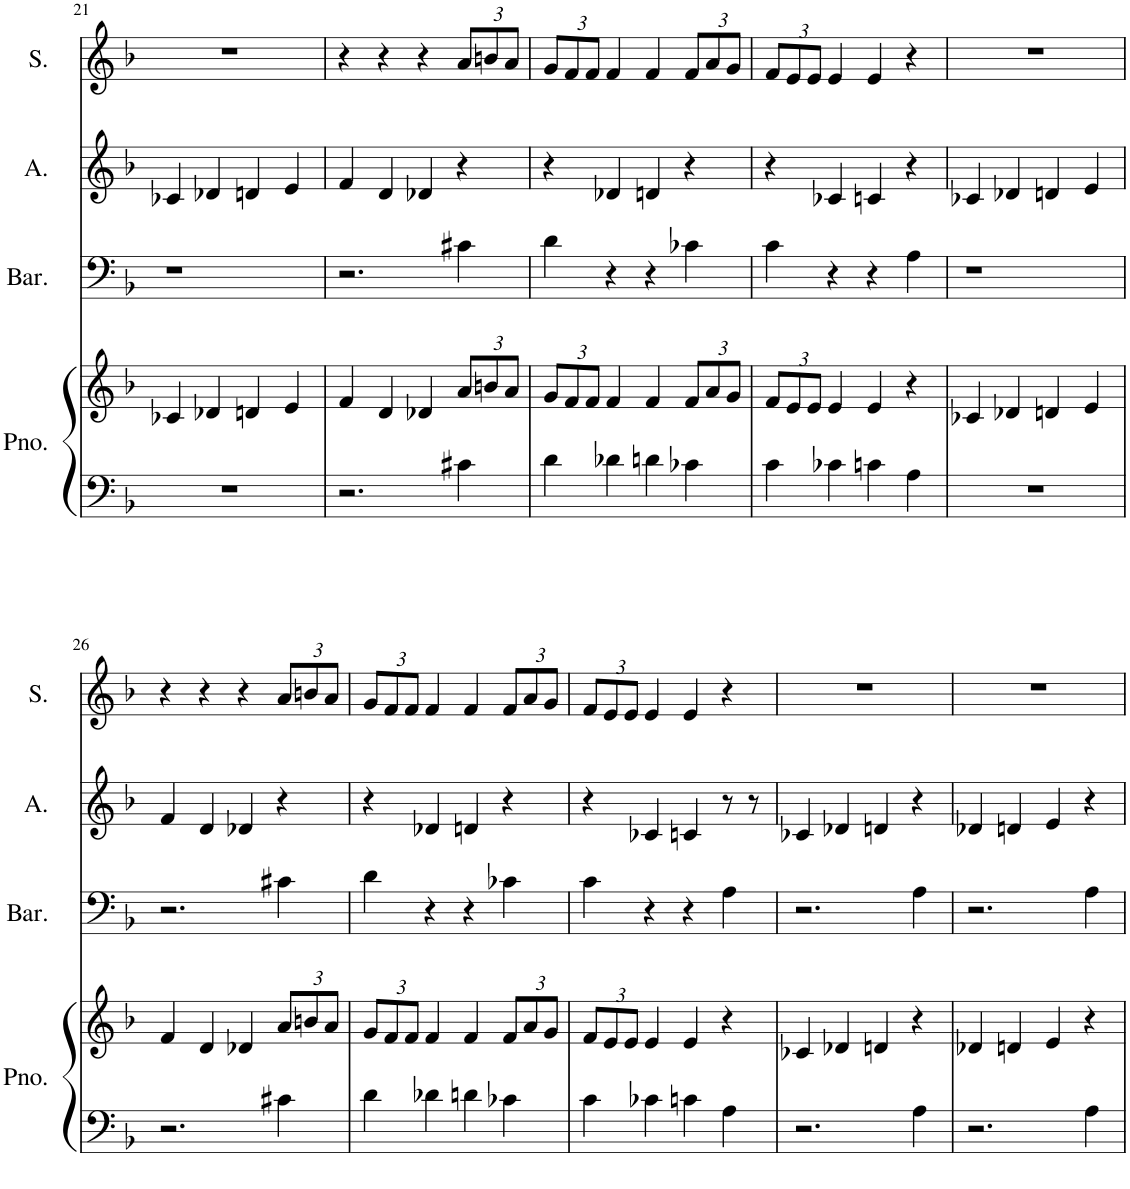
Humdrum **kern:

**kern	**kern	**kern	**kern	**kern
*part4	*part4	*part3	*part2	*part1
*staff5	*staff4	*staff3	*staff2	*staff1
*I"Piano	*	*I"Baritone	*I"Alto	*I"Soprano
*I'Pno.	*	*I'Bar.	*I'A.	*I'S.
!!LO:PB:g=z
*clefF4	*clefG2	*clefF4	*clefG2	*clefG2
*k[b-]	*k[b-]	*k[b-]	*k[b-]	*k[b-]
*M4/4	*M4/4	*M4/4	*M4/4	*M4/4
=21	=21	=21	=21	=21
1r	4c-X/	1r	4c-X/	1r
.	4d-X/	.	4d-X/	.
.	4dn/	.	4dn/	.
.	4e/	.	4e/	.
=22	=22	=22	=22	=22
2.r	4f/	2.r	4f/	4r
.	4d/	.	4d/	4r
.	4d-X/	.	4d-X/	4r
*	*Xbrackettup	*	*	*Xbrackettup
4c#X\	12a/L	4c#X\	4r	12a/L
.	12bn/	.	.	12bn/
.	12a/J	.	.	12a/J
=23	=23	=23	=23	=23
4d\	12g/L	4d\	4r	12g/L
.	12f/	.	.	12f/
.	12f/J	.	.	12f/J
4d-X\	4f/	4r	4d-X/	4f/
4dn\	4f/	4r	4dn/	4f/
4c-X\	12f/L	4c-X\	4r	12f/L
.	12a/	.	.	12a/
.	12g/J	.	.	12g/J
=24	=24	=24	=24	=24
4c\	12f/L	4c\	4r	12f/L
.	12e/	.	.	12e/
.	12e/J	.	.	12e/J
4c-X\	4e/	4r	4c-X/	4e/
4cn\	4e/	4r	4cn/	4e/
4A\	4r	4A\	4r	4r
=25	=25	=25	=25	=25
1r	4c-X/	1r	4c-X/	1r
.	4d-X/	.	4d-X/	.
.	4dn/	.	4dn/	.
.	4e/	.	4e/	.
!!LO:LB:g=z
=26	=26	=26	=26	=26
2.r	4f/	2.r	4f/	4r
.	4d/	.	4d/	4r
.	4d-X/	.	4d-X/	4r
4c#X\	12a/L	4c#X\	4r	12a/L
.	12bn/	.	.	12bn/
.	12a/J	.	.	12a/J
=27	=27	=27	=27	=27
4d\	12g/L	4d\	4r	12g/L
.	12f/	.	.	12f/
.	12f/J	.	.	12f/J
4d-X\	4f/	4r	4d-X/	4f/
4dn\	4f/	4r	4dn/	4f/
4c-X\	12f/L	4c-X\	4r	12f/L
.	12a/	.	.	12a/
.	12g/J	.	.	12g/J
=28	=28	=28	=28	=28
4c\	12f/L	4c\	4r	12f/L
.	12e/	.	.	12e/
.	12e/J	.	.	12e/J
4c-X\	4e/	4r	4c-X/	4e/
4cn\	4e/	4r	4cn/	4e/
4A\	4r	4A\	8r	4r
.	.	.	8r	.
=29	=29	=29	=29	=29
2.r	4c-X/	2.r	4c-X/	1r
.	4d-X/	.	4d-X/	.
.	4dn/	.	4dn/	.
4A\	4r	4A\	4r	.
=30	=30	=30	=30	=30
2.r	4d-X/	2.r	4d-X/	1r
.	4dn/	.	4dn/	.
.	4e/	.	4e/	.
4A\	4r	4A\	4r	.
=	=	=	=	=
*-	*-	*-	*-	*-
